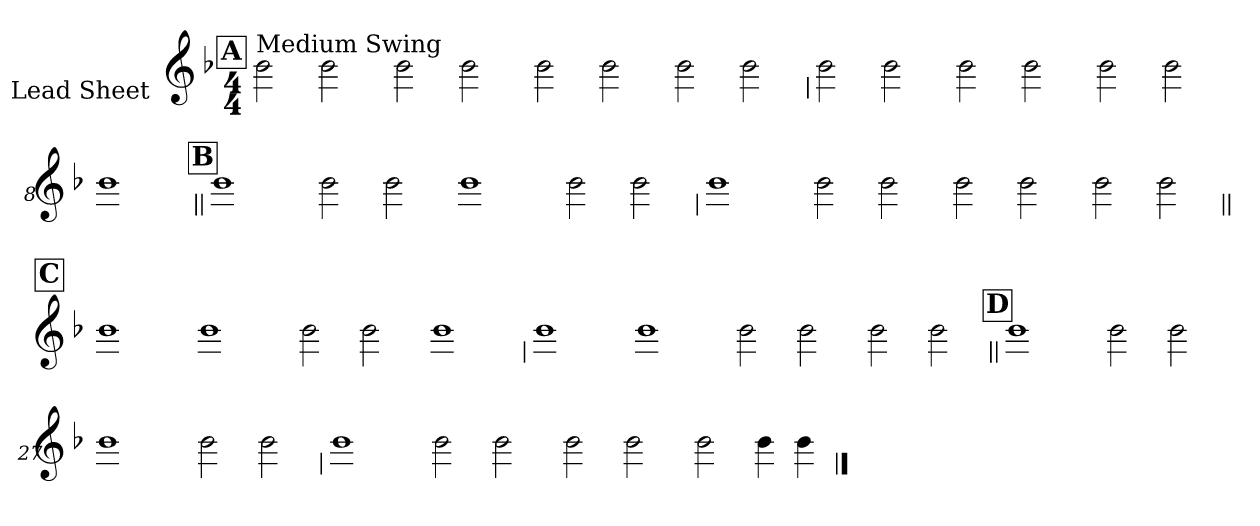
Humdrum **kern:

**kern
*part1
*staff1
*I"Lead Sheet
*stria0
*clefG2
*k[b-]
*F:
*M4/4
!!LO:REH:place=s1:a:t=A
=1||
!LO:TX:a:t=Medium Swing
2b-
2b-
=2-
2b-
2b-
=3-
2b-
2b-
=4-
2b-
2b-
!!LO:LB:g=z
=5
2b-
2b-
=6-
2b-
2b-
=7-
2b-
2b-
=8-
1b-
!!LO:LB:g=z
!!LO:REH:place=s1:a:t=B
=9||
1b-
=10-
2b-
2b-
=11-
1b-
=12-
2b-
2b-
!!LO:LB:g=z
=13
1b-
=14-
2b-
2b-
=15-
2b-
2b-
=16-
2b-
2b-
!!LO:LB:g=z
!!LO:REH:place=s1:a:t=C
=17||
1b-
=18-
1b-
=19-
2b-
2b-
=20-
1b-
!!LO:LB:g=z
=21
1b-
=22-
1b-
=23-
2b-
2b-
=24-
2b-
2b-
!!LO:LB:g=z
!!LO:REH:place=s1:a:t=D
=25||
1b-
=26-
2b-
2b-
=27-
1b-
=28-
2b-
2b-
!!LO:LB:g=z
=29
1b-
=30-
2b-
2b-
=31-
2b-
2b-
=32-
2b-
4b-
4b-
==
*-
